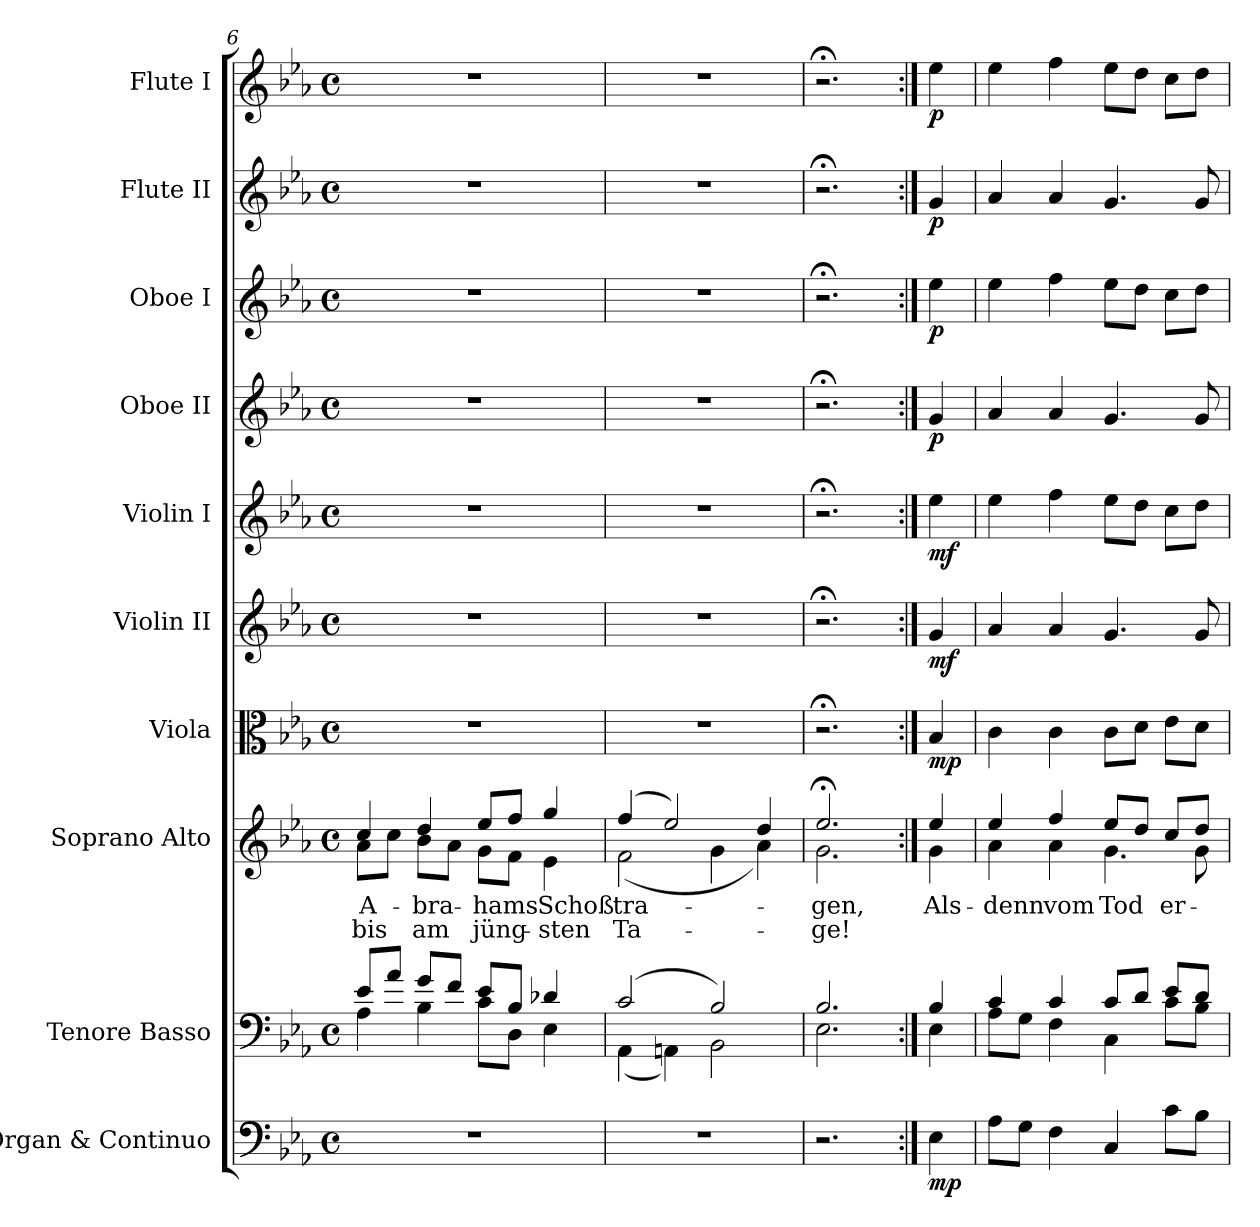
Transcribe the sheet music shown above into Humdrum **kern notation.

**kern	**dynam	**kern	**dynam	**kern	**text	**text	**dynam	**kern	**dynam	**kern	**dynam	**kern	**dynam	**kern	**dynam	**kern	**dynam	**kern	**dynam	**kern	**dynam
*part10	*part10	*part9	*part9	*part8	*part8	*part8	*part8	*part7	*part7	*part6	*part6	*part5	*part5	*part4	*part4	*part3	*part3	*part2	*part2	*part1	*part1
*staff10	*staff10	*staff9	*staff9	*staff8	*staff8	*staff8	*staff8	*staff7	*staff7	*staff6	*staff6	*staff5	*staff5	*staff4	*staff4	*staff3	*staff3	*staff2	*staff2	*staff1	*staff1
*I"Organ &amp; Continuo	*	*I"Tenore Basso	*	*I"Soprano Alto	*	*	*	*I"Viola	*	*I"Violin II	*	*I"Violin I	*	*I"Oboe II	*	*I"Oboe I	*	*I"Flute II	*	*I"Flute I	*
*I'Org.	*	*I'T B	*	*I'S A	*	*	*	*I'Vla.	*	*I'Vln II	*	*I'Vln I	*	*I'Ob II	*	*I'Ob I	*	*I'Fl II	*	*I'Fl I	*
*clefF4	*	*clefF4	*	*clefG2	*	*	*	*clefC3	*	*clefG2	*	*clefG2	*	*clefG2	*	*clefG2	*	*clefG2	*	*clefG2	*
*k[b-e-a-]	*	*k[b-e-a-]	*	*k[b-e-a-]	*	*	*	*k[b-e-a-]	*	*k[b-e-a-]	*	*k[b-e-a-]	*	*k[b-e-a-]	*	*k[b-e-a-]	*	*k[b-e-a-]	*	*k[b-e-a-]	*
*M4/4	*	*M4/4	*	*M4/4	*	*	*	*M4/4	*	*M4/4	*	*M4/4	*	*M4/4	*	*M4/4	*	*M4/4	*	*M4/4	*
*met(c)	*	*met(c)	*	*met(c)	*	*	*	*met(c)	*	*met(c)	*	*met(c)	*	*met(c)	*	*met(c)	*	*met(c)	*	*met(c)	*
=6	=6	=6	=6	=6	=6	=6	=6	=6	=6	=6	=6	=6	=6	=6	=6	=6	=6	=6	=6	=6	=6
*	*	*^	*	*	*	*	*	*	*	*	*	*	*	*	*	*	*	*	*	*	*
!	!	!	!	!	!	!LO:LY:b	!LO:LY:b	!	!	!	!	!	!	!	!	!	!	!	!	!	!	!
*	*	*	*	*	*^	*	*	*	*	*	*	*	*	*	*	*	*	*	*	*	*	*
1r	.	8e-/L	4A-\	.	4cc/	8a-\L	A-	bis	.	1r	.	1r	.	1r	.	1r	.	1r	.	1r	.	1r	.
.	.	8a-/J	.	.	.	8cc\J	.	.	.	.	.	.	.	.	.	.	.	.	.	.	.	.	.
!	!	!	!	!	!	!	!LO:LY:b	!LO:LY:b	!	!	!	!	!	!	!	!	!	!	!	!	!	!	!
.	.	8g/L	4B-\	.	4dd/	8b-\L	-bra-	am	.	.	.	.	.	.	.	.	.	.	.	.	.	.	.
.	.	8f/J	.	.	.	8a-\J	.	.	.	.	.	.	.	.	.	.	.	.	.	.	.	.	.
!	!	!	!	!	!	!	!LO:LY:b	!LO:LY:b	!	!	!	!	!	!	!	!	!	!	!	!	!	!	!
.	.	8e-/L	8c\L	.	8ee-/L	8g\L	-hams	jüng-	.	.	.	.	.	.	.	.	.	.	.	.	.	.	.
.	.	8B-/J	8D\J	.	8ff/J	8f\J	.	.	.	.	.	.	.	.	.	.	.	.	.	.	.	.	.
!	!	!	!	!	!	!	!LO:LY:b	!LO:LY:b	!	!	!	!	!	!	!	!	!	!	!	!	!	!	!
.	.	4d-X/	4E-\	.	4gg/	4e-\	Schoß	-sten	.	.	.	.	.	.	.	.	.	.	.	.	.	.	.
=7	=7	=7	=7	=7	=7	=7	=7	=7	=7	=7	=7	=7	=7	=7	=7	=7	=7	=7	=7	=7	=7	=7	=7
!	!	!	!	!	!	!	!LO:LY:b	!LO:LY:b	!	!	!	!	!	!	!	!	!	!	!	!	!	!	!
1r	.	(>2c/	(>4AA-\	.	(<4ff/	(<2f\	tra-	Ta-	.	1r	.	1r	.	1r	.	1r	.	1r	.	1r	.	1r	.
.	.	.	4AAn\)	.	2ee-/)	.	.	.	.	.	.	.	.	.	.	.	.	.	.	.	.	.	.
.	.	2B-/)	2BB-\	.	.	4g\	.	.	.	.	.	.	.	.	.	.	.	.	.	.	.	.	.
.	.	.	.	.	4dd/	4a-\)	.	.	.	.	.	.	.	.	.	.	.	.	.	.	.	.	.
=8	=8	=8	=8	=8	=8	=8	=8	=8	=8	=8	=8	=8	=8	=8	=8	=8	=8	=8	=8	=8	=8	=8	=8
!	!	!	!	!	!	!	!LO:LY:b	!LO:LY:b	!	!	!	!	!	!	!	!	!	!	!	!	!	!	!
2.r	.	2.B-/	2.E-\	.	2.ee-;</	2.g\	-gen,	-ge!	.	2.r;<	.	2.r;<	.	2.r;<	.	2.r;<	.	2.r;<	.	2.r;<	.	2.r;<	.
!!LO:PB:g=z
=9:|!	=9:|!	=9:|!	=9:|!	=9:|!	=9:|!	=9:|!	=9:|!	=9:|!	=9:|!	=9:|!	=9:|!	=9:|!	=9:|!	=9:|!	=9:|!	=9:|!	=9:|!	=9:|!	=9:|!	=9:|!	=9:|!	=9:|!	=9:|!
!	!LO:DY:b	!	!	!LO:DY:a	!	!	!LO:LY:b	!	!	!	!	!	!	!	!	!	!	!	!	!	!	!	!
!	!	!	!	!LO:DY:n=1:b	!	!	!	!	!LO:DY:b	!	!	!	!	!	!	!	!	!	!	!	!	!	!
!	!	!	!	!	!	!	!	!	!LO:DY:n=1:a	!	!LO:DY:b	!	!LO:DY:b	!	!LO:DY:b	!	!LO:DY:b	!	!LO:DY:b	!	!LO:DY:b	!	!LO:DY:b
4E-\	mp	4B-/	4E-\	mf mf	4ee-/	4g\	Als-	.	mf mf	4B-/	mp	4g/	mf	4ee-\	mf	4g/	p	4ee-\	p	4g/	p	4ee-\	p
=10	=10	=10	=10	=10	=10	=10	=10	=10	=10	=10	=10	=10	=10	=10	=10	=10	=10	=10	=10	=10	=10	=10	=10
!	!	!	!	!	!	!	!LO:LY:b	!	!	!	!	!	!	!	!	!	!	!	!	!	!	!	!
8A-\L	.	4c/	8A-\L	.	4ee-/	4a-\	-denn	.	.	4c\	.	4a-/	.	4ee-\	.	4a-/	.	4ee-\	.	4a-/	.	4ee-\	.
8G\J	.	.	8G\J	.	.	.	.	.	.	.	.	.	.	.	.	.	.	.	.	.	.	.	.
!	!	!	!	!	!	!	!LO:LY:b	!	!	!	!	!	!	!	!	!	!	!	!	!	!	!	!
4F\	.	4c/	4F\	.	4ff/	4a-\	vom	.	.	4c\	.	4a-/	.	4ff\	.	4a-/	.	4ff\	.	4a-/	.	4ff\	.
!	!	!	!	!	!	!	!LO:LY:b	!	!	!	!	!	!	!	!	!	!	!	!	!	!	!	!
4C/	.	8c/L	4C\	.	8ee-/L	4.g\	Tod	.	.	8c\L	.	4.g/	.	8ee-\L	.	4.g/	.	8ee-\L	.	4.g/	.	8ee-\L	.
.	.	8d/J	.	.	8dd/J	.	.	.	.	8d\J	.	.	.	8dd\J	.	.	.	8dd\J	.	.	.	8dd\J	.
!	!	!	!	!	!	!	!LO:LY:b	!	!	!	!	!	!	!	!	!	!	!	!	!	!	!	!
8c\L	.	8e-/L	8c\L	.	8cc/L	.	er-	.	.	8e-\L	.	.	.	8cc\L	.	.	.	8cc\L	.	.	.	8cc\L	.
8B-\J	.	8d/J	8B-\J	.	8dd/J	8g\	.	.	.	8d\J	.	8g/	.	8dd\J	.	8g/	.	8dd\J	.	8g/	.	8dd\J	.
*	*	*v	*v	*	*	*	*	*	*	*	*	*	*	*	*	*	*	*	*	*	*	*	*
*	*	*	*	*v	*v	*	*	*	*	*	*	*	*	*	*	*	*	*	*	*	*	*
=	=	=	=	=	=	=	=	=	=	=	=	=	=	=	=	=	=	=	=	=	=
*-	*-	*-	*-	*-	*-	*-	*-	*-	*-	*-	*-	*-	*-	*-	*-	*-	*-	*-	*-	*-	*-
